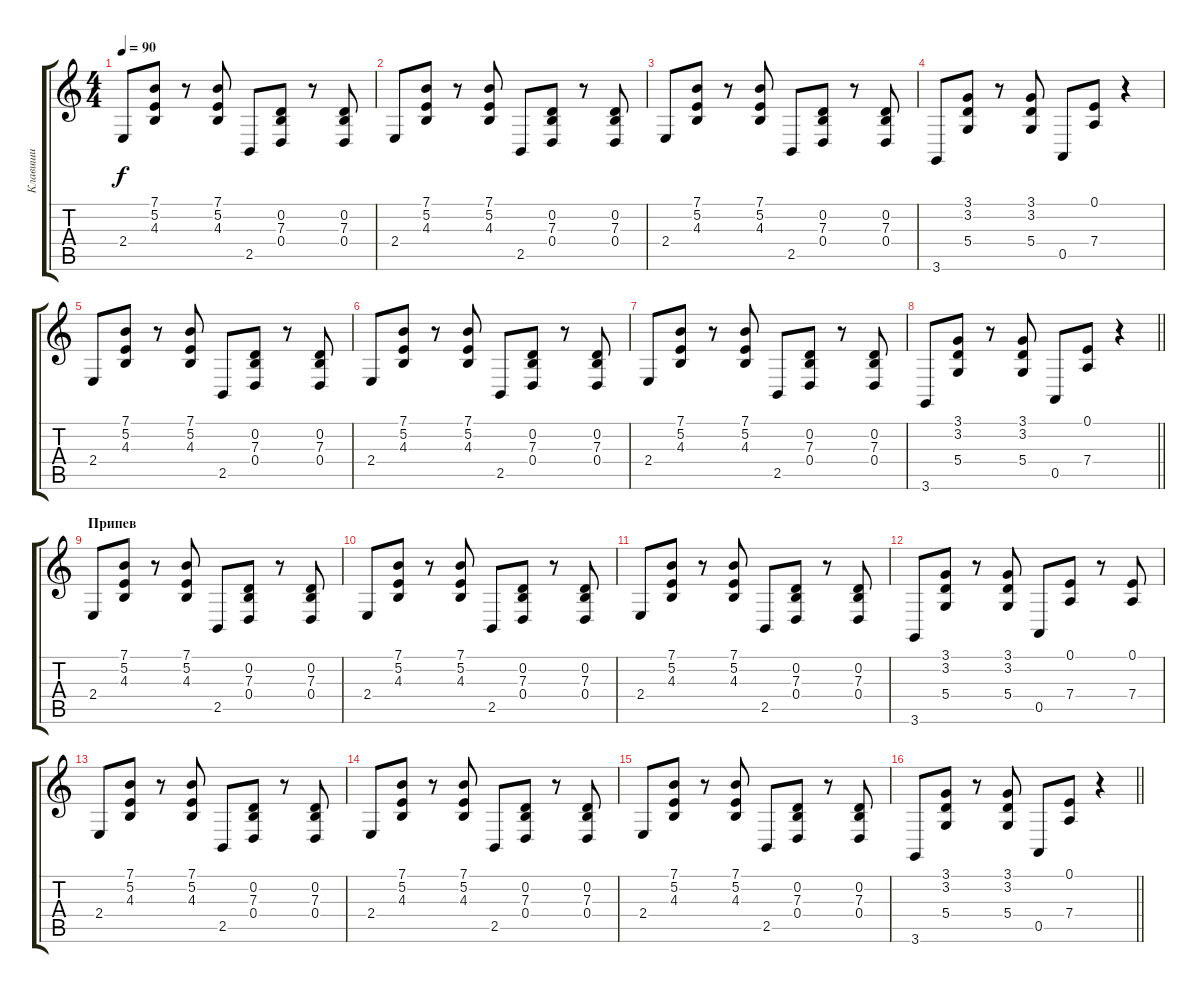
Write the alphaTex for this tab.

\track ("Клавиши" "Клавиши") {instrument electricgrandpiano}
\staff {score tabs}
\tuning (E4 B3 G3 D3 A2 E2) {hide}
\ts (4 4)
\tempo 90
\clef g2
\ks c
2.4.8{dy f} (7.1 5.2 4.3).8 r.8 (7.1 5.2 4.3).8 2.5.8 (0.2 7.3 0.4).8 r.8 (0.2 7.3 0.4).8 |
2.4.8 (7.1 5.2 4.3).8 r.8 (7.1 5.2 4.3).8 2.5.8 (0.2 7.3 0.4).8 r.8 (0.2 7.3 0.4).8 |
2.4.8 (7.1 5.2 4.3).8 r.8 (7.1 5.2 4.3).8 2.5.8 (0.2 7.3 0.4).8 r.8 (0.2 7.3 0.4).8 |
3.6.8 (3.1 3.2 5.4).8 r.8 (3.1 3.2 5.4).8 0.5.8 (0.1 7.4).8 r.4 |
2.4.8 (7.1 5.2 4.3).8 r.8 (7.1 5.2 4.3).8 2.5.8 (0.2 7.3 0.4).8 r.8 (0.2 7.3 0.4).8 |
2.4.8 (7.1 5.2 4.3).8 r.8 (7.1 5.2 4.3).8 2.5.8 (0.2 7.3 0.4).8 r.8 (0.2 7.3 0.4).8 |
2.4.8 (7.1 5.2 4.3).8 r.8 (7.1 5.2 4.3).8 2.5.8 (0.2 7.3 0.4).8 r.8 (0.2 7.3 0.4).8 |
\barLineRight lightlight
3.6.8 (3.1 3.2 5.4).8 r.8 (3.1 3.2 5.4).8 0.5.8 (0.1 7.4).8 r.4 |
\section ("" "Припев")
2.4.8 (7.1 5.2 4.3).8 r.8 (7.1 5.2 4.3).8 2.5.8 (0.2 7.3 0.4).8 r.8 (0.2 7.3 0.4).8 |
2.4.8 (7.1 5.2 4.3).8 r.8 (7.1 5.2 4.3).8 2.5.8 (0.2 7.3 0.4).8 r.8 (0.2 7.3 0.4).8 |
2.4.8 (7.1 5.2 4.3).8 r.8 (7.1 5.2 4.3).8 2.5.8 (0.2 7.3 0.4).8 r.8 (0.2 7.3 0.4).8 |
3.6.8 (3.1 3.2 5.4).8 r.8 (3.1 3.2 5.4).8 0.5.8 (0.1 7.4).8 r.8 (0.1 7.4).8 |
2.4.8 (7.1 5.2 4.3).8 r.8 (7.1 5.2 4.3).8 2.5.8 (0.2 7.3 0.4).8 r.8 (0.2 7.3 0.4).8 |
2.4.8 (7.1 5.2 4.3).8 r.8 (7.1 5.2 4.3).8 2.5.8 (0.2 7.3 0.4).8 r.8 (0.2 7.3 0.4).8 |
2.4.8 (7.1 5.2 4.3).8 r.8 (7.1 5.2 4.3).8 2.5.8 (0.2 7.3 0.4).8 r.8 (0.2 7.3 0.4).8 |
\barLineRight lightlight
3.6.8 (3.1 3.2 5.4).8 r.8 (3.1 3.2 5.4).8 0.5.8 (0.1 7.4).8 r.4
